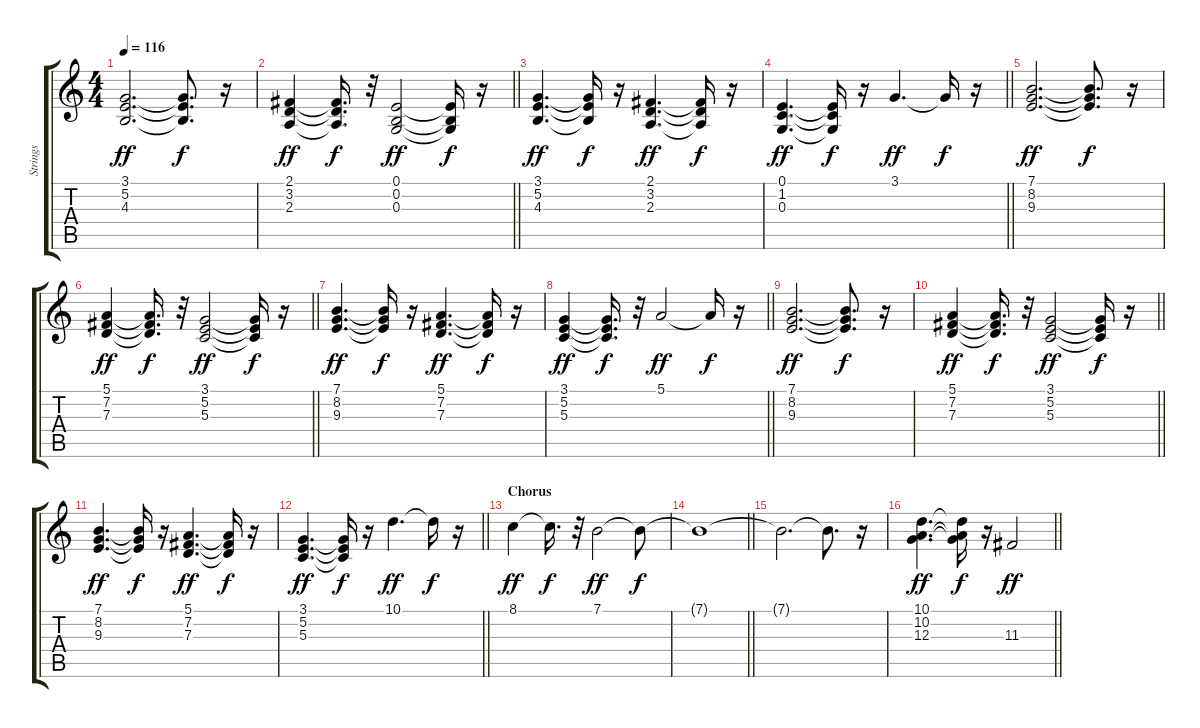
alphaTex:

\track ("Strings" "Strings") {instrument synthstrings2}
\staff {score tabs}
\tuning (E4 B3 G3 D3 A2 E2) {hide}
\ts (4 4)
\tempo 116
\clef g2
\ks c
(3.1 5.2 4.3).2{d dy ff} (3.1{t} 5.2{t} 4.3{t}).8{d dy f} r.16 |
\barLineRight lightlight
(2.1 3.2 2.3).4{dy ff} (2.1{t} 3.2{t} 2.3{t}).16{d dy f} r.32 (0.1 0.2 0.3).2{dy ff} (0.1{t} 0.2{t} 0.3{t}).16{dy f} r.16 |
(3.1 5.2 4.3).4{d dy ff} (3.1{t} 5.2{t} 4.3{t}).16{dy f} r.16 (2.1 3.2 2.3).4{d dy ff} (2.1{t} 3.2{t} 2.3{t}).16{dy f} r.16 |
\barLineRight lightlight
(0.1 1.2 0.3).4{d dy ff} (0.1{t} 1.2{t} 0.3{t}).16{dy f} r.16 3.1.4{d dy ff} 3.1{t}.16{dy f} r.16 |
(7.1 8.2 9.3).2{d dy ff} (7.1{t} 8.2{t} 9.3{t}).8{d dy f} r.16 |
\barLineRight lightlight
(5.1 7.2 7.3).4{dy ff} (5.1{t} 7.2{t} 7.3{t}).16{d dy f} r.32 (3.1 5.2 5.3).2{dy ff} (3.1{t} 5.2{t} 5.3{t}).16{dy f} r.16 |
(7.1 8.2 9.3).4{d dy ff} (7.1{t} 8.2{t} 9.3{t}).16{dy f} r.16 (5.1 7.2 7.3).4{d dy ff} (5.1{t} 7.2{t} 7.3{t}).16{dy f} r.16 |
\barLineRight lightlight
(3.1 5.2 5.3).4{dy ff} (3.1{t} 5.2{t} 5.3{t}).16{d dy f} r.32 5.1.2{dy ff} 5.1{t}.16{dy f} r.16 |
(7.1 8.2 9.3).2{d dy ff} (7.1{t} 8.2{t} 9.3{t}).8{d dy f} r.16 |
\barLineRight lightlight
(5.1 7.2 7.3).4{dy ff} (5.1{t} 7.2{t} 7.3{t}).16{d dy f} r.32 (3.1 5.2 5.3).2{dy ff} (3.1{t} 5.2{t} 5.3{t}).16{dy f} r.16 |
(7.1 8.2 9.3).4{d dy ff} (7.1{t} 8.2{t} 9.3{t}).16{dy f} r.16 (5.1 7.2 7.3).4{d dy ff} (5.1{t} 7.2{t} 7.3{t}).16{dy f} r.16 |
\barLineRight lightlight
(3.1 5.2 5.3).4{d dy ff} (3.1{t} 5.2{t} 5.3{t}).16{dy f} r.16 10.1.4{d dy ff} 10.1{t}.16{dy f} r.16 |
\section ("" "Chorus")
8.1.4{dy ff} 8.1{t}.16{d dy f} r.32 7.1.2{dy ff} 7.1{t}.8{dy f} |
\barLineRight lightlight
7.1{t}.1 |
7.1{t}.2{d} 7.1{t}.8{d} r.16 |
\barLineRight lightlight
(10.1 10.2 12.3).4{d dy ff} (10.1{t} 10.2{t} 12.3{t}).16{dy f} r.16 11.3.2{dy ff}
